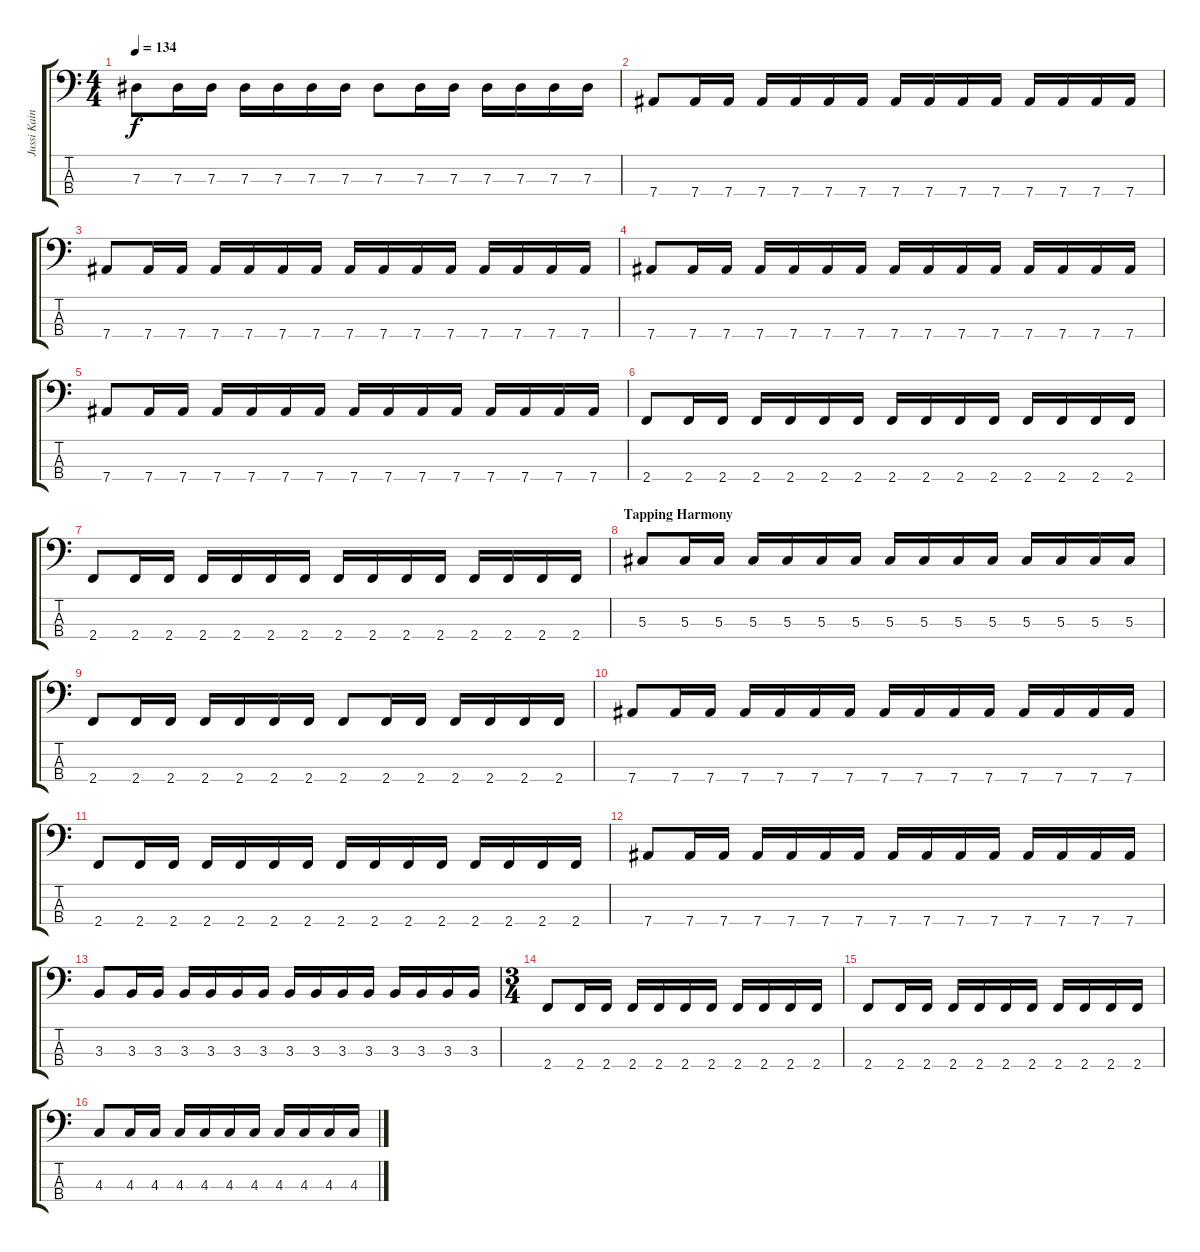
\track ("Jussi Kainulainen - Bass" "Jussi Kain") {instrument electricbassfinger}
\staff {score tabs}
\tuning (Gb2 Db2 Ab1 Eb1) {hide}
\ts (4 4)
\tempo 134
\clef f4
\ks c
7.3.8{dy f} 7.3.16 7.3.16 7.3.16 7.3.16 7.3.16 7.3.16 7.3.8 7.3.16 7.3.16 7.3.16 7.3.16 7.3.16 7.3.16 |
7.4.8 7.4.16 7.4.16 7.4.16 7.4.16 7.4.16 7.4.16 7.4.16 7.4.16 7.4.16 7.4.16 7.4.16 7.4.16 7.4.16 7.4.16 |
7.4.8 7.4.16 7.4.16 7.4.16 7.4.16 7.4.16 7.4.16 7.4.16 7.4.16 7.4.16 7.4.16 7.4.16 7.4.16 7.4.16 7.4.16 |
7.4.8 7.4.16 7.4.16 7.4.16 7.4.16 7.4.16 7.4.16 7.4.16 7.4.16 7.4.16 7.4.16 7.4.16 7.4.16 7.4.16 7.4.16 |
7.4.8 7.4.16 7.4.16 7.4.16 7.4.16 7.4.16 7.4.16 7.4.16 7.4.16 7.4.16 7.4.16 7.4.16 7.4.16 7.4.16 7.4.16 |
2.4.8 2.4.16 2.4.16 2.4.16 2.4.16 2.4.16 2.4.16 2.4.16 2.4.16 2.4.16 2.4.16 2.4.16 2.4.16 2.4.16 2.4.16 |
2.4.8 2.4.16 2.4.16 2.4.16 2.4.16 2.4.16 2.4.16 2.4.16 2.4.16 2.4.16 2.4.16 2.4.16 2.4.16 2.4.16 2.4.16 |
\section ("" "Tapping Harmony")
5.3.8 5.3.16 5.3.16 5.3.16 5.3.16 5.3.16 5.3.16 5.3.16 5.3.16 5.3.16 5.3.16 5.3.16 5.3.16 5.3.16 5.3.16 |
2.4.8 2.4.16 2.4.16 2.4.16 2.4.16 2.4.16 2.4.16 2.4.8 2.4.16 2.4.16 2.4.16 2.4.16 2.4.16 2.4.16 |
7.4.8 7.4.16 7.4.16 7.4.16 7.4.16 7.4.16 7.4.16 7.4.16 7.4.16 7.4.16 7.4.16 7.4.16 7.4.16 7.4.16 7.4.16 |
2.4.8 2.4.16 2.4.16 2.4.16 2.4.16 2.4.16 2.4.16 2.4.16 2.4.16 2.4.16 2.4.16 2.4.16 2.4.16 2.4.16 2.4.16 |
7.4.8 7.4.16 7.4.16 7.4.16 7.4.16 7.4.16 7.4.16 7.4.16 7.4.16 7.4.16 7.4.16 7.4.16 7.4.16 7.4.16 7.4.16 |
3.3.8 3.3.16 3.3.16 3.3.16 3.3.16 3.3.16 3.3.16 3.3.16 3.3.16 3.3.16 3.3.16 3.3.16 3.3.16 3.3.16 3.3.16 |
\ts (3 4)
2.4.8 2.4.16 2.4.16 2.4.16 2.4.16 2.4.16 2.4.16 2.4.16 2.4.16 2.4.16 2.4.16 |
2.4.8 2.4.16 2.4.16 2.4.16 2.4.16 2.4.16 2.4.16 2.4.16 2.4.16 2.4.16 2.4.16 |
4.3.8 4.3.16 4.3.16 4.3.16 4.3.16 4.3.16 4.3.16 4.3.16 4.3.16 4.3.16 4.3.16
